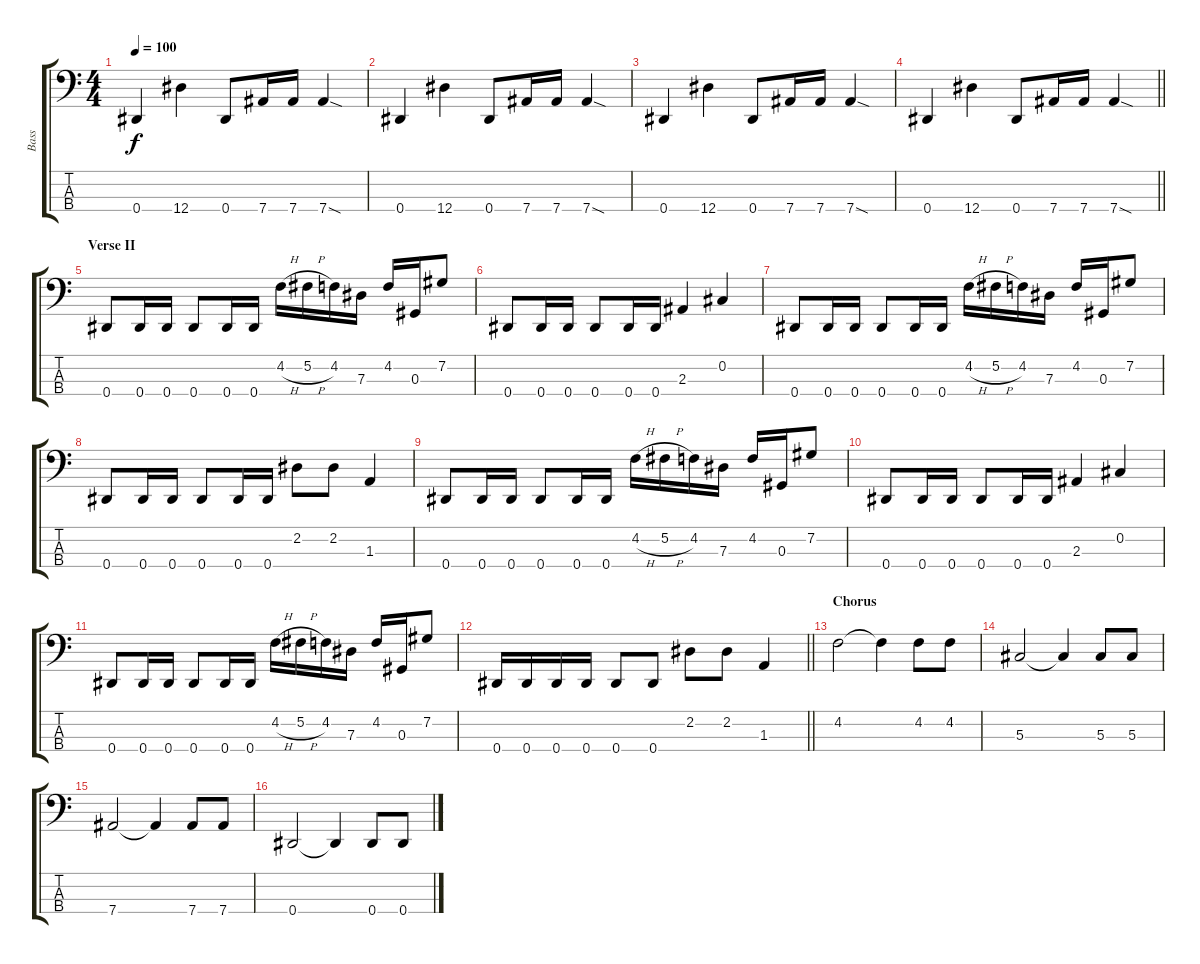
\track ("Bass" "Bass") {instrument electricbassfinger}
\staff {score tabs}
\tuning (Gb2 Db2 Ab1 Eb1) {hide}
\ts (4 4)
\tempo 100
\clef f4
\ks c
0.4.4{dy f} 12.4.4 0.4.8 7.4.16 7.4.16 7.4{sod}.4 |
0.4.4 12.4.4 0.4.8 7.4.16 7.4.16 7.4{sod}.4 |
0.4.4 12.4.4 0.4.8 7.4.16 7.4.16 7.4{sod}.4 |
\barLineRight lightlight
0.4.4 12.4.4 0.4.8 7.4.16 7.4.16 7.4{sod}.4 |
\section ("" "Verse II")
0.4.8 0.4.16 0.4.16 0.4.8 0.4.16 0.4.16 4.2{h}.16 5.2{h}.16 4.2.16 7.3.16 4.2.16 0.3.16 7.2.8 |
0.4.8 0.4.16 0.4.16 0.4.8 0.4.16 0.4.16 2.3.4 0.2.4 |
0.4.8 0.4.16 0.4.16 0.4.8 0.4.16 0.4.16 4.2{h}.16 5.2{h}.16 4.2.16 7.3.16 4.2.16 0.3.16 7.2.8 |
0.4.8 0.4.16 0.4.16 0.4.8 0.4.16 0.4.16 2.2.8 2.2.8 1.3.4 |
0.4.8 0.4.16 0.4.16 0.4.8 0.4.16 0.4.16 4.2{h}.16 5.2{h}.16 4.2.16 7.3.16 4.2.16 0.3.16 7.2.8 |
0.4.8 0.4.16 0.4.16 0.4.8 0.4.16 0.4.16 2.3.4 0.2.4 |
0.4.8 0.4.16 0.4.16 0.4.8 0.4.16 0.4.16 4.2{h}.16 5.2{h}.16 4.2.16 7.3.16 4.2.16 0.3.16 7.2.8 |
\barLineRight lightlight
0.4.16 0.4.16 0.4.16 0.4.16 0.4.8 0.4.8 2.2.8 2.2.8 1.3.4 |
\section ("" "Chorus")
4.2.2 4.2{t}.4 4.2.8 4.2.8 |
5.3.2 5.3{t}.4 5.3.8 5.3.8 |
7.4.2 7.4{t}.4 7.4.8 7.4.8 |
0.4.2 0.4{t}.4 0.4.8 0.4.8
